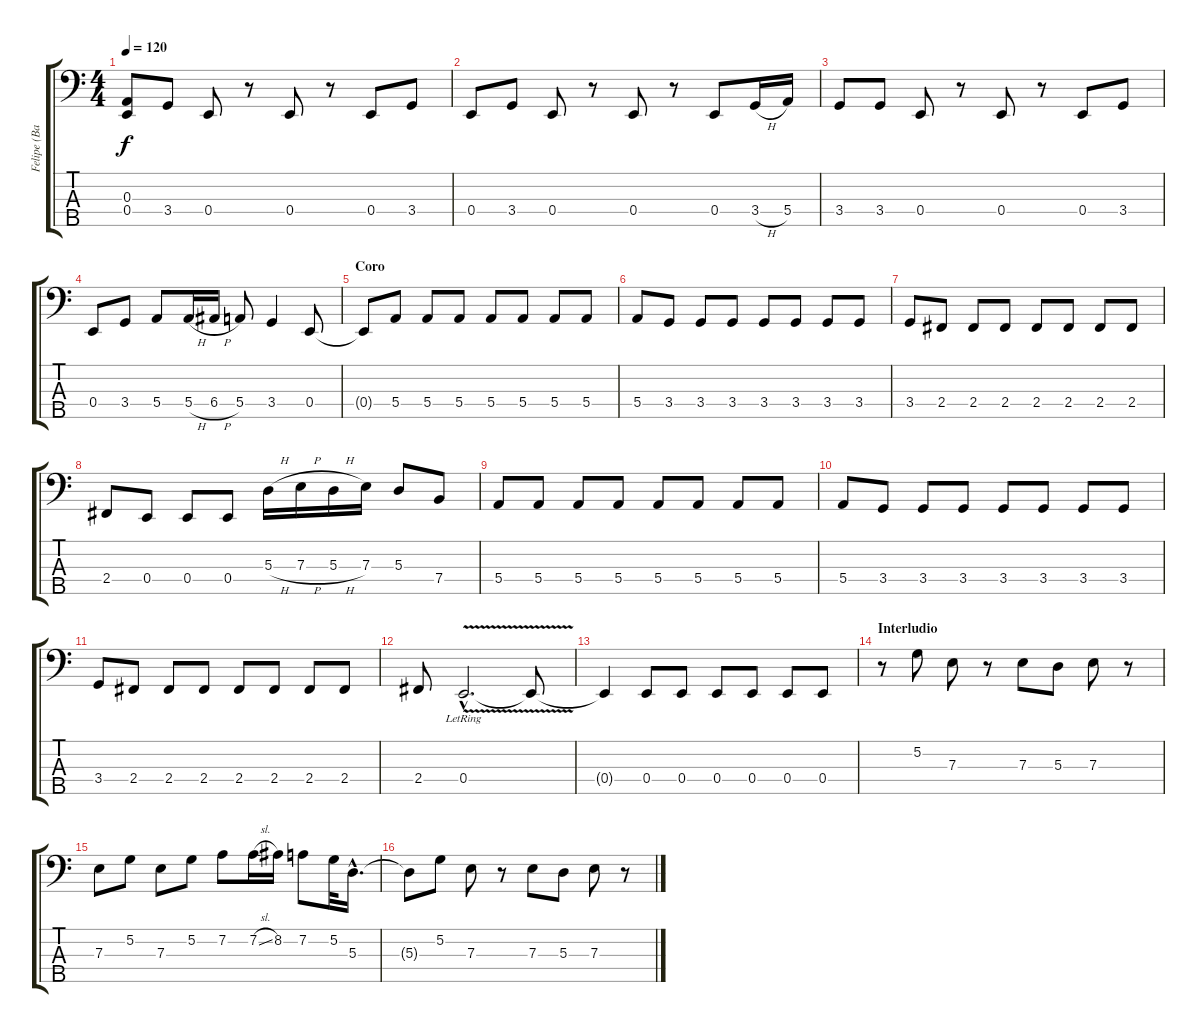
\track ("Felipe (Bajo)" "Felipe (Ba") {instrument electricbassfinger}
\staff {score tabs}
\tuning (G2 D2 A1 E1 B0) {hide}
\ts (4 4)
\tempo 120
\clef f4
\ks c
(0.3 0.4).8{dy f} 3.4.8 0.4.8 r.8 0.4.8 r.8 0.4.8 3.4.8 |
0.4.8 3.4.8 0.4.8 r.8 0.4.8 r.8 0.4.8 3.4{h}.16 5.4.16 |
3.4.8 3.4.8 0.4.8 r.8 0.4.8 r.8 0.4.8 3.4.8 |
0.4.8 3.4.8 5.4.8 5.4{h}.16 6.4{h}.16 5.4.8 3.4.4 0.4.8 |
\section ("" "Coro")
0.4{t}.8 5.4.8{volume 12 instrument slapbass1} 5.4.8 5.4.8 5.4.8 5.4.8 5.4.8 5.4.8 |
5.4.8 3.4.8 3.4.8 3.4.8 3.4.8 3.4.8 3.4.8 3.4.8 |
3.4.8 2.4.8 2.4.8 2.4.8 2.4.8 2.4.8 2.4.8 2.4.8 |
2.4.8 0.4.8 0.4.8 0.4.8 5.3{h}.16 7.3{h}.16 5.3{h}.16 7.3.16 5.3.8 7.4.8 |
5.4.8 5.4.8{instrument slapbass1} 5.4.8 5.4.8 5.4.8 5.4.8 5.4.8 5.4.8 |
5.4.8 3.4.8 3.4.8 3.4.8 3.4.8 3.4.8 3.4.8 3.4.8 |
3.4.8 2.4.8 2.4.8 2.4.8 2.4.8 2.4.8 2.4.8 2.4.8 |
2.4.8 0.4{v hac lr}.2{d} 0.4{t}.8 |
0.4{t}.4 0.4.8 0.4.8 0.4.8 0.4.8 0.4.8 0.4.8 |
\section ("" "Interludio")
r.8{volume 16 instrument electricbassfinger} 5.2.8 7.3.8 r.8 7.3.8 5.3.8 7.3.8 r.8 |
7.3.8 5.2.8 7.3.8 5.2.8 7.2.8 7.2{sl}.16 8.2.16 7.2.8 5.2.32 5.3{hac}.16{d} |
5.3{t}.8{instrument electricbassfinger} 5.2.8 7.3.8 r.8 7.3.8 5.3.8 7.3.8 r.8
